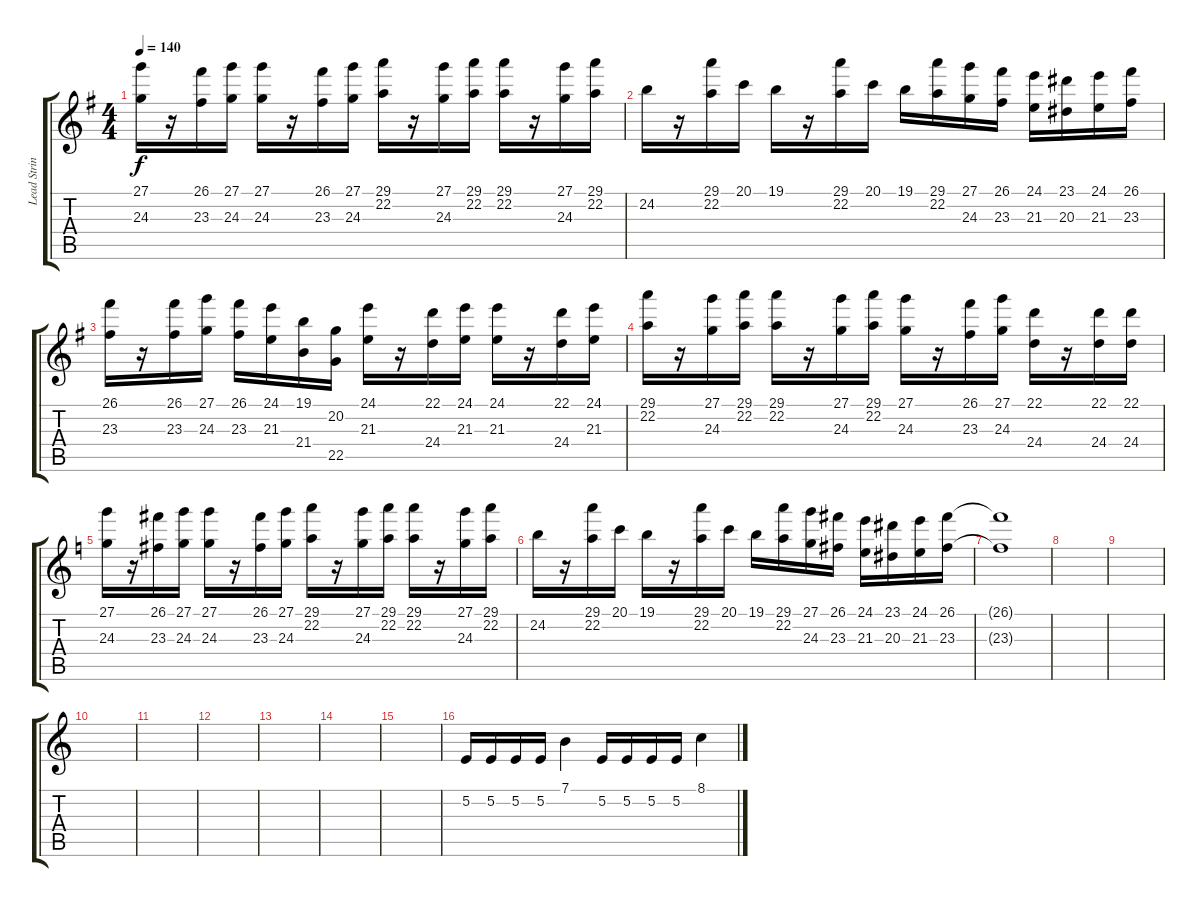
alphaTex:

\track ("Lead String Ensemble" "Lead Strin") {instrument stringensemble1}
\staff {score tabs}
\tuning (E4 B3 G3 D3 A2 E2) {hide}
\ts (4 4)
\tempo 140
\clef g2
\ks eminor
(27.1 24.3).16{dy f} r.16 (26.1 23.3).16 (27.1 24.3).16 (27.1 24.3).16 r.16 (26.1 23.3).16 (27.1 24.3).16 (29.1 22.2).16 r.16 (27.1 24.3).16 (29.1 22.2).16 (29.1 22.2).16 r.16 (27.1 24.3).16 (29.1 22.2).16 |
24.2.16 r.16 (29.1 22.2).16 20.1.16 19.1.16 r.16 (29.1 22.2).16 20.1.16 19.1.16 (29.1 22.2).16 (27.1 24.3).16 (26.1 23.3).16 (24.1 21.3).16 (23.1 20.3).16 (24.1 21.3).16 (26.1 23.3).16 |
(26.1 23.3).16{volume 16} r.16 (26.1 23.3).16 (27.1 24.3).16 (26.1 23.3).16 (24.1 21.3).16 (19.1 21.4).16 (20.2 22.5).16 (24.1 21.3).16 r.16 (22.1 24.4).16 (24.1 21.3).16 (24.1 21.3).16 r.16 (22.1 24.4).16 (24.1 21.3).16 |
(29.1 22.2).16 r.16 (27.1 24.3).16 (29.1 22.2).16 (29.1 22.2).16 r.16 (27.1 24.3).16 (29.1 22.2).16 (27.1 24.3).16 r.16 (26.1 23.3).16 (27.1 24.3).16 (22.1 24.4).16 r.16 (22.1 24.4).16 (22.1 24.4).16 |
\ks c
(27.1 24.3).16 r.16 (26.1 23.3).16 (27.1 24.3).16 (27.1 24.3).16 r.16 (26.1 23.3).16 (27.1 24.3).16 (29.1 22.2).16 r.16 (27.1 24.3).16 (29.1 22.2).16 (29.1 22.2).16 r.16 (27.1 24.3).16 (29.1 22.2).16 |
24.2.16 r.16 (29.1 22.2).16 20.1.16 19.1.16 r.16 (29.1 22.2).16 20.1.16 19.1.16 (29.1 22.2).16 (27.1 24.3).16 (26.1 23.3).16 (24.1 21.3).16 (23.1 20.3).16 (24.1 21.3).16 (26.1 23.3).16 |
(26.1{t} 23.3{t}).1 |
|
|
|
|
|
|
|
|
5.2.16{balance 8} 5.2.16 5.2.16 5.2.16 7.1.4 5.2.16 5.2.16 5.2.16 5.2.16 8.1.4
